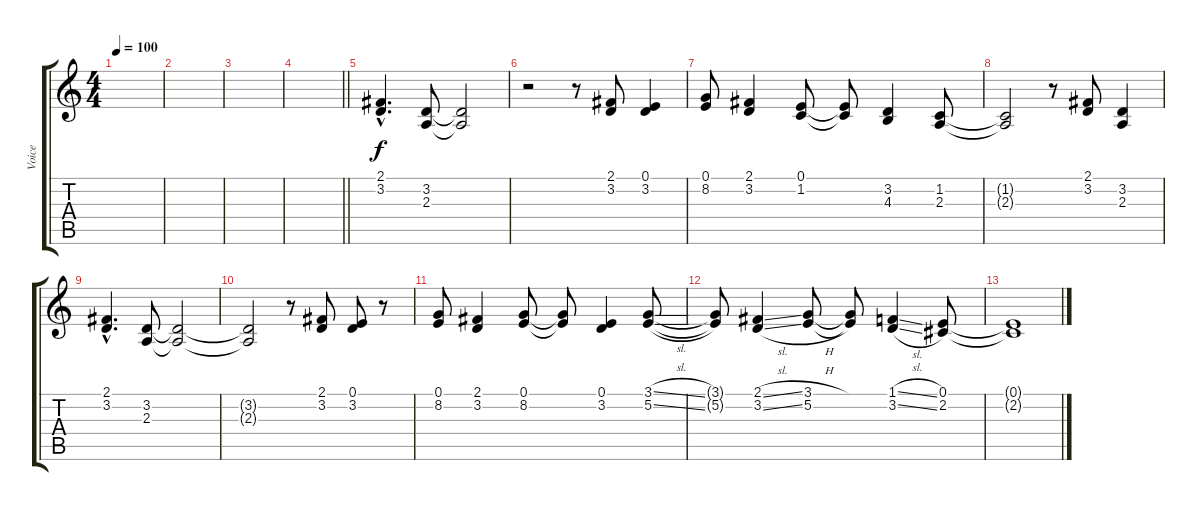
\track ("Voice" "Voice") {instrument altosax}
\staff {score tabs}
\tuning (E4 B3 G3 D3 A2 E2) {hide}
\ts (4 4)
\tempo 100
\clef g2
\ks c
|
|
|
\barLineRight lightlight
|
(2.1{hac} 3.2{hac}).4{d} (3.2 2.3).8 (3.2{t} 2.3{t}).2 |
r.2 r.8 (2.1 3.2).8 (0.1 3.2).4 |
(0.1 8.2).8 (2.1 3.2).4 (0.1 1.2).8 (0.1{t} 1.2{t}).8 (3.2 4.3).4 (1.2 2.3).8 |
(1.2{t} 2.3{t}).2 r.8 (2.1 3.2).8 (3.2 2.3).4 |
(2.1{hac} 3.2{hac}).4{d} (3.2 2.3).8 (3.2{t} 2.3{t}).2 |
(3.2{t} 2.3{t}).2 r.8 (2.1 3.2).8 (0.1 3.2).8 r.8 |
(0.1 8.2).8 (2.1 3.2).4 (0.1 8.2).8 (0.1{t} 8.2{t}).8 (0.1 3.2).4 (3.1{sl} 5.2{sl}).8 |
(3.1{t} 5.2{t}).8 (2.1{sl} 3.2{sl}).4 (3.1{h} 5.2{h}).8 (3.1{t} 5.2{t}).8 (1.1{sl} 3.2{sl}).4 (0.1 2.2).8 |
(0.1{t} 2.2{t}).1
